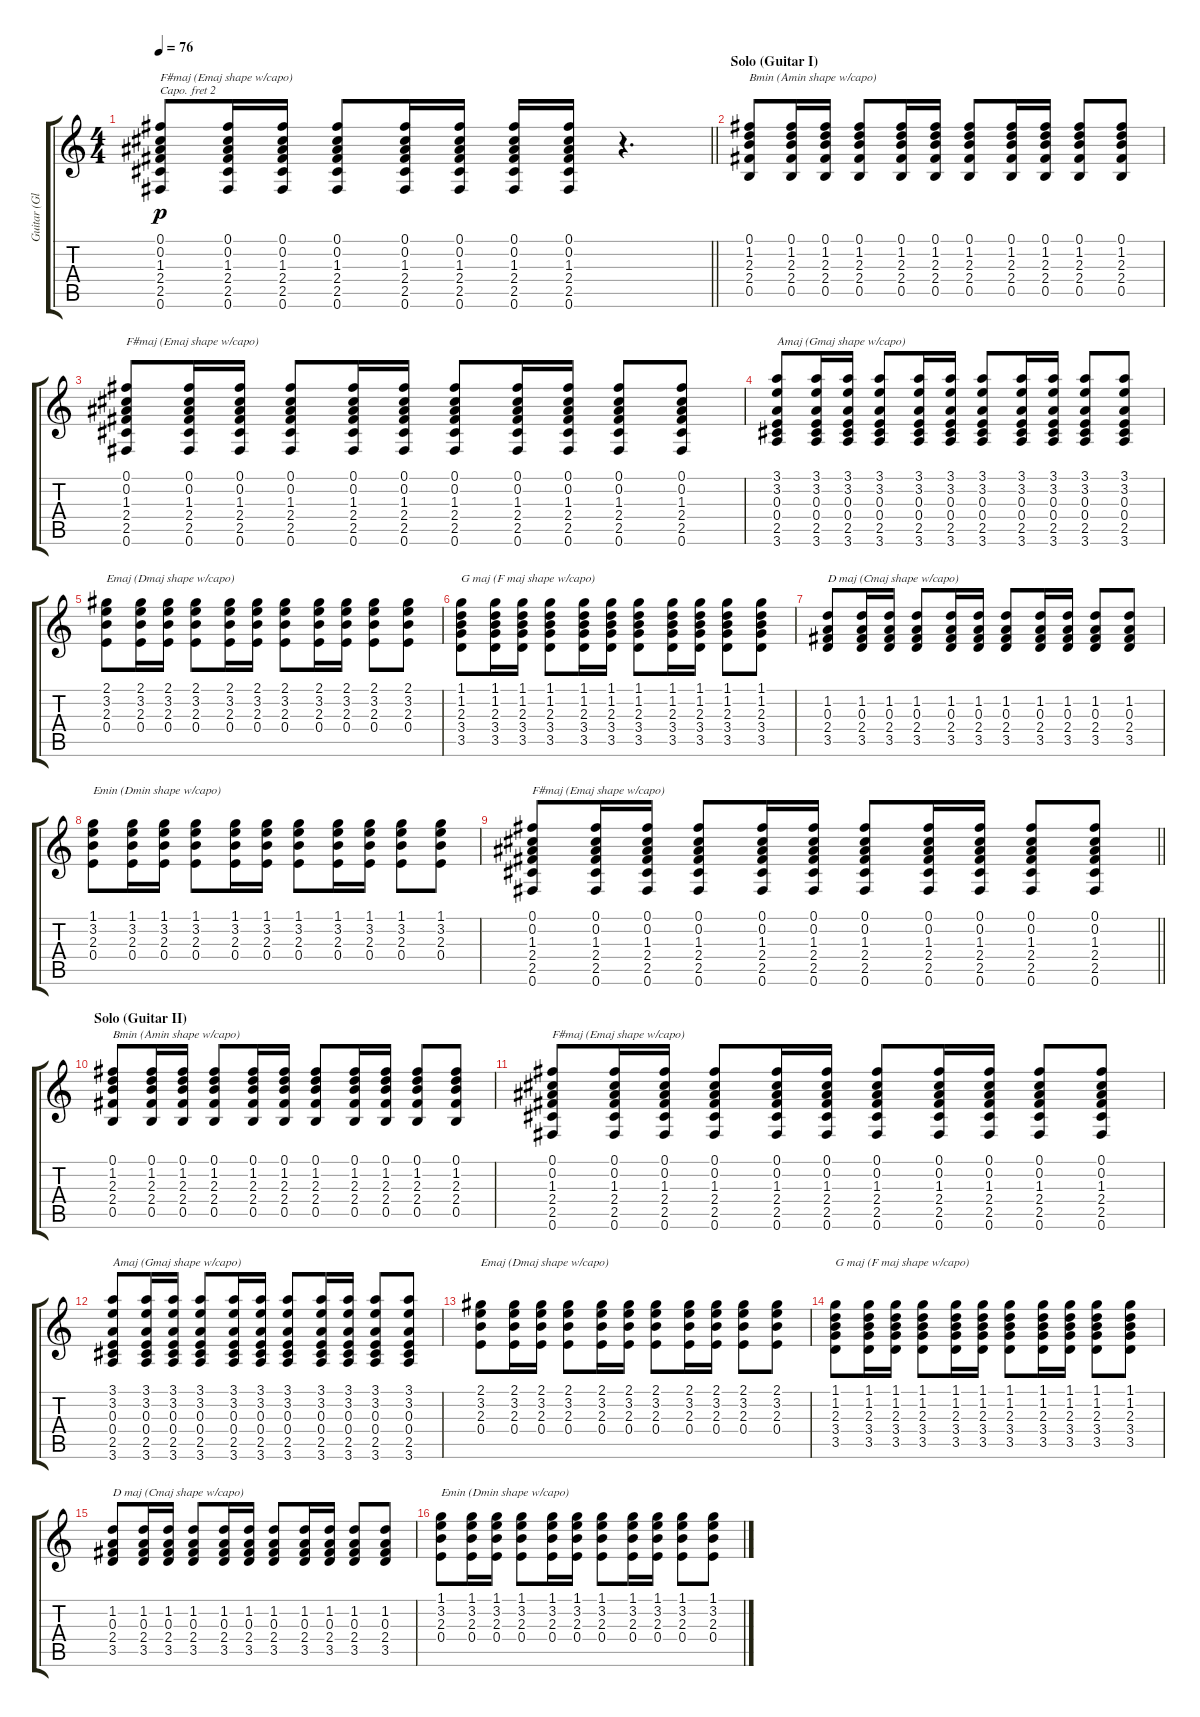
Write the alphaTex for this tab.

\track ("Guitar (Glenn Frey) Acoustic" "Guitar (Gl") {instrument acousticguitarsteel}
\staff {score tabs}
\capo 2
\tuning (E4 B3 G3 D3 A2 E2) {hide}
\ts (4 4)
\tempo 76
\clef g2
\barLineRight lightlight
\ks c
(0.1 0.2 1.3 2.4 2.5 0.6).8{txt "F#maj (Emaj shape w/capo)" dy p} (0.1 0.2 1.3 2.4 2.5 0.6).16 (0.1 0.2 1.3 2.4 2.5 0.6).16 (0.1 0.2 1.3 2.4 2.5 0.6).8 (0.1 0.2 1.3 2.4 2.5 0.6).16 (0.1 0.2 1.3 2.4 2.5 0.6).16 (0.1 0.2 1.3 2.4 2.5 0.6).16 (0.1 0.2 1.3 2.4 2.5 0.6).16 r.4{d} |
\section ("" "Solo (Guitar I)")
(0.1 1.2 2.3 2.4 0.5).8{txt "Bmin (Amin shape w/capo)"} (0.1 1.2 2.3 2.4 0.5).16 (0.1 1.2 2.3 2.4 0.5).16 (0.1 1.2 2.3 2.4 0.5).8 (0.1 1.2 2.3 2.4 0.5).16 (0.1 1.2 2.3 2.4 0.5).16 (0.1 1.2 2.3 2.4 0.5).8 (0.1 1.2 2.3 2.4 0.5).16 (0.1 1.2 2.3 2.4 0.5).16 (0.1 1.2 2.3 2.4 0.5).8 (0.1 1.2 2.3 2.4 0.5).8 |
(0.1 0.2 1.3 2.4 2.5 0.6).8{txt "F#maj (Emaj shape w/capo)"} (0.1 0.2 1.3 2.4 2.5 0.6).16 (0.1 0.2 1.3 2.4 2.5 0.6).16 (0.1 0.2 1.3 2.4 2.5 0.6).8 (0.1 0.2 1.3 2.4 2.5 0.6).16 (0.1 0.2 1.3 2.4 2.5 0.6).16 (0.1 0.2 1.3 2.4 2.5 0.6).8 (0.1 0.2 1.3 2.4 2.5 0.6).16 (0.1 0.2 1.3 2.4 2.5 0.6).16 (0.1 0.2 1.3 2.4 2.5 0.6).8 (0.1 0.2 1.3 2.4 2.5 0.6).8 |
(3.1 3.2 0.3 0.4 2.5 3.6).8{txt "Amaj (Gmaj shape w/capo)"} (3.1 3.2 0.3 0.4 2.5 3.6).16 (3.1 3.2 0.3 0.4 2.5 3.6).16 (3.1 3.2 0.3 0.4 2.5 3.6).8 (3.1 3.2 0.3 0.4 2.5 3.6).16 (3.1 3.2 0.3 0.4 2.5 3.6).16 (3.1 3.2 0.3 0.4 2.5 3.6).8 (3.1 3.2 0.3 0.4 2.5 3.6).16 (3.1 3.2 0.3 0.4 2.5 3.6).16 (3.1 3.2 0.3 0.4 2.5 3.6).8 (3.1 3.2 0.3 0.4 2.5 3.6).8 |
(2.1 3.2 2.3 0.4).8{txt "Emaj (Dmaj shape w/capo)"} (2.1 3.2 2.3 0.4).16 (2.1 3.2 2.3 0.4).16 (2.1 3.2 2.3 0.4).8 (2.1 3.2 2.3 0.4).16 (2.1 3.2 2.3 0.4).16 (2.1 3.2 2.3 0.4).8 (2.1 3.2 2.3 0.4).16 (2.1 3.2 2.3 0.4).16 (2.1 3.2 2.3 0.4).8 (2.1 3.2 2.3 0.4).8 |
(1.1 1.2 2.3 3.4 3.5).8{txt "G maj (F maj shape w/capo)"} (1.1 1.2 2.3 3.4 3.5).16 (1.1 1.2 2.3 3.4 3.5).16 (1.1 1.2 2.3 3.4 3.5).8 (1.1 1.2 2.3 3.4 3.5).16 (1.1 1.2 2.3 3.4 3.5).16 (1.1 1.2 2.3 3.4 3.5).8 (1.1 1.2 2.3 3.4 3.5).16 (1.1 1.2 2.3 3.4 3.5).16 (1.1 1.2 2.3 3.4 3.5).8 (1.1 1.2 2.3 3.4 3.5).8 |
(1.2 0.3 2.4 3.5).8{txt "D maj (Cmaj shape w/capo)"} (1.2 0.3 2.4 3.5).16 (1.2 0.3 2.4 3.5).16 (1.2 0.3 2.4 3.5).8 (1.2 0.3 2.4 3.5).16 (1.2 0.3 2.4 3.5).16 (1.2 0.3 2.4 3.5).8 (1.2 0.3 2.4 3.5).16 (1.2 0.3 2.4 3.5).16 (1.2 0.3 2.4 3.5).8 (1.2 0.3 2.4 3.5).8 |
(1.1 3.2 2.3 0.4).8{txt "Emin (Dmin shape w/capo)"} (1.1 3.2 2.3 0.4).16 (1.1 3.2 2.3 0.4).16 (1.1 3.2 2.3 0.4).8 (1.1 3.2 2.3 0.4).16 (1.1 3.2 2.3 0.4).16 (1.1 3.2 2.3 0.4).8 (1.1 3.2 2.3 0.4).16 (1.1 3.2 2.3 0.4).16 (1.1 3.2 2.3 0.4).8 (1.1 3.2 2.3 0.4).8 |
\barLineRight lightlight
(0.1 0.2 1.3 2.4 2.5 0.6).8{txt "F#maj (Emaj shape w/capo)"} (0.1 0.2 1.3 2.4 2.5 0.6).16 (0.1 0.2 1.3 2.4 2.5 0.6).16 (0.1 0.2 1.3 2.4 2.5 0.6).8 (0.1 0.2 1.3 2.4 2.5 0.6).16 (0.1 0.2 1.3 2.4 2.5 0.6).16 (0.1 0.2 1.3 2.4 2.5 0.6).8 (0.1 0.2 1.3 2.4 2.5 0.6).16 (0.1 0.2 1.3 2.4 2.5 0.6).16 (0.1 0.2 1.3 2.4 2.5 0.6).8 (0.1 0.2 1.3 2.4 2.5 0.6).8 |
\section ("" "Solo (Guitar II)")
(0.1 1.2 2.3 2.4 0.5).8{txt "Bmin (Amin shape w/capo)"} (0.1 1.2 2.3 2.4 0.5).16 (0.1 1.2 2.3 2.4 0.5).16 (0.1 1.2 2.3 2.4 0.5).8 (0.1 1.2 2.3 2.4 0.5).16 (0.1 1.2 2.3 2.4 0.5).16 (0.1 1.2 2.3 2.4 0.5).8 (0.1 1.2 2.3 2.4 0.5).16 (0.1 1.2 2.3 2.4 0.5).16 (0.1 1.2 2.3 2.4 0.5).8 (0.1 1.2 2.3 2.4 0.5).8 |
(0.1 0.2 1.3 2.4 2.5 0.6).8{txt "F#maj (Emaj shape w/capo)"} (0.1 0.2 1.3 2.4 2.5 0.6).16 (0.1 0.2 1.3 2.4 2.5 0.6).16 (0.1 0.2 1.3 2.4 2.5 0.6).8 (0.1 0.2 1.3 2.4 2.5 0.6).16 (0.1 0.2 1.3 2.4 2.5 0.6).16 (0.1 0.2 1.3 2.4 2.5 0.6).8 (0.1 0.2 1.3 2.4 2.5 0.6).16 (0.1 0.2 1.3 2.4 2.5 0.6).16 (0.1 0.2 1.3 2.4 2.5 0.6).8 (0.1 0.2 1.3 2.4 2.5 0.6).8 |
(3.1 3.2 0.3 0.4 2.5 3.6).8{txt "Amaj (Gmaj shape w/capo)"} (3.1 3.2 0.3 0.4 2.5 3.6).16 (3.1 3.2 0.3 0.4 2.5 3.6).16 (3.1 3.2 0.3 0.4 2.5 3.6).8 (3.1 3.2 0.3 0.4 2.5 3.6).16 (3.1 3.2 0.3 0.4 2.5 3.6).16 (3.1 3.2 0.3 0.4 2.5 3.6).8 (3.1 3.2 0.3 0.4 2.5 3.6).16 (3.1 3.2 0.3 0.4 2.5 3.6).16 (3.1 3.2 0.3 0.4 2.5 3.6).8 (3.1 3.2 0.3 0.4 2.5 3.6).8 |
(2.1 3.2 2.3 0.4).8{txt "Emaj (Dmaj shape w/capo)"} (2.1 3.2 2.3 0.4).16 (2.1 3.2 2.3 0.4).16 (2.1 3.2 2.3 0.4).8 (2.1 3.2 2.3 0.4).16 (2.1 3.2 2.3 0.4).16 (2.1 3.2 2.3 0.4).8 (2.1 3.2 2.3 0.4).16 (2.1 3.2 2.3 0.4).16 (2.1 3.2 2.3 0.4).8 (2.1 3.2 2.3 0.4).8 |
(1.1 1.2 2.3 3.4 3.5).8{txt "G maj (F maj shape w/capo)"} (1.1 1.2 2.3 3.4 3.5).16 (1.1 1.2 2.3 3.4 3.5).16 (1.1 1.2 2.3 3.4 3.5).8 (1.1 1.2 2.3 3.4 3.5).16 (1.1 1.2 2.3 3.4 3.5).16 (1.1 1.2 2.3 3.4 3.5).8 (1.1 1.2 2.3 3.4 3.5).16 (1.1 1.2 2.3 3.4 3.5).16 (1.1 1.2 2.3 3.4 3.5).8 (1.1 1.2 2.3 3.4 3.5).8 |
(1.2 0.3 2.4 3.5).8{txt "D maj (Cmaj shape w/capo)"} (1.2 0.3 2.4 3.5).16 (1.2 0.3 2.4 3.5).16 (1.2 0.3 2.4 3.5).8 (1.2 0.3 2.4 3.5).16 (1.2 0.3 2.4 3.5).16 (1.2 0.3 2.4 3.5).8 (1.2 0.3 2.4 3.5).16 (1.2 0.3 2.4 3.5).16 (1.2 0.3 2.4 3.5).8 (1.2 0.3 2.4 3.5).8 |
(1.1 3.2 2.3 0.4).8{txt "Emin (Dmin shape w/capo)"} (1.1 3.2 2.3 0.4).16 (1.1 3.2 2.3 0.4).16 (1.1 3.2 2.3 0.4).8 (1.1 3.2 2.3 0.4).16 (1.1 3.2 2.3 0.4).16 (1.1 3.2 2.3 0.4).8 (1.1 3.2 2.3 0.4).16 (1.1 3.2 2.3 0.4).16 (1.1 3.2 2.3 0.4).8 (1.1 3.2 2.3 0.4).8
